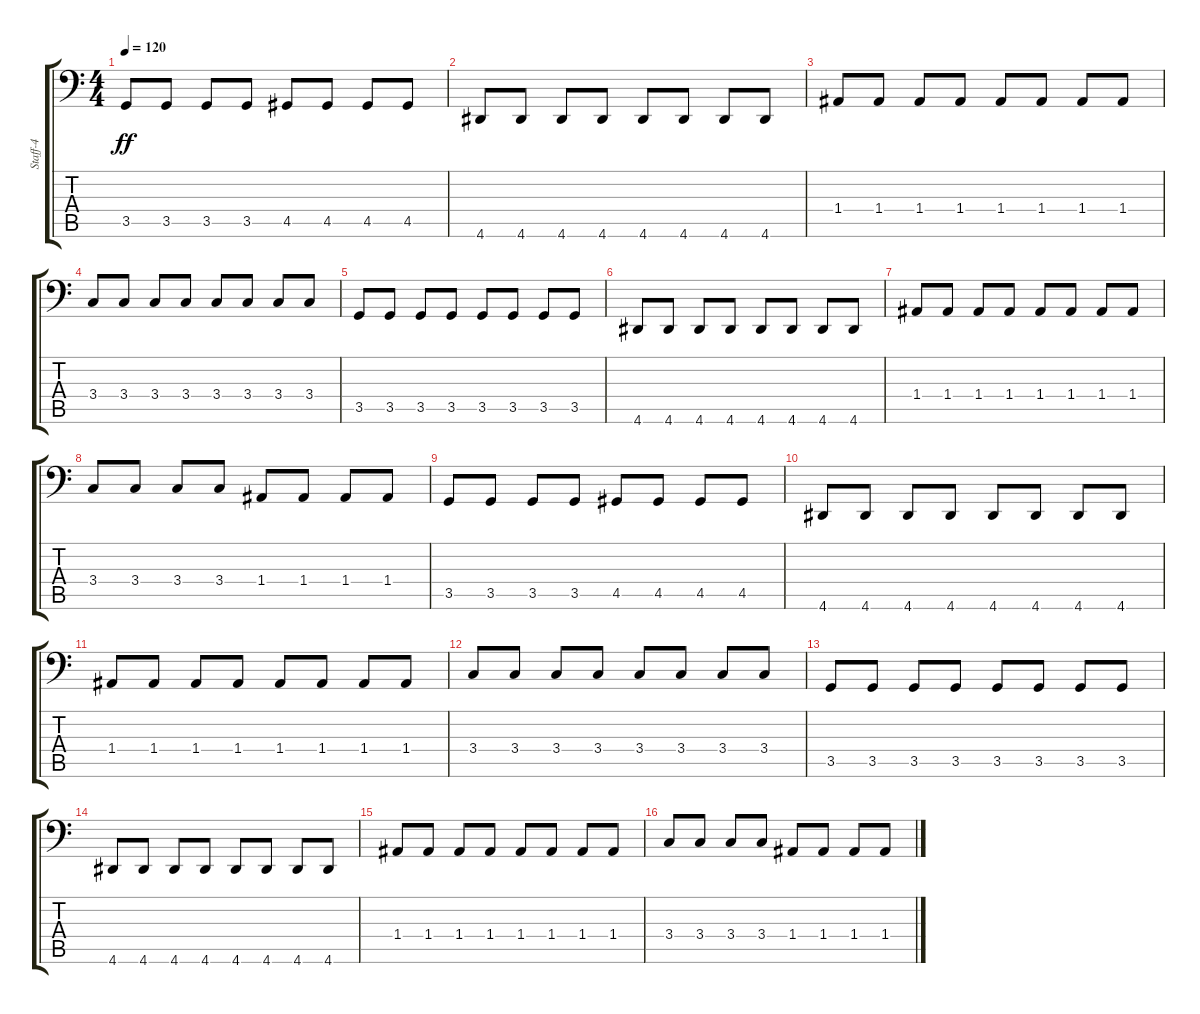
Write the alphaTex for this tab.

\track ("Staff-4" "Staff-4") {instrument electricbassfinger}
\staff {score tabs}
\tuning (C3 G2 D2 A1 E1 B0) {hide}
\ts (4 4)
\tempo 120
\clef f4
\ks c
3.5.8{dy ff} 3.5.8 3.5.8 3.5.8 4.5.8 4.5.8 4.5.8 4.5.8 |
4.6.8 4.6.8 4.6.8 4.6.8 4.6.8 4.6.8 4.6.8 4.6.8 |
1.4.8 1.4.8 1.4.8 1.4.8 1.4.8 1.4.8 1.4.8 1.4.8 |
3.4.8 3.4.8 3.4.8 3.4.8 3.4.8 3.4.8 3.4.8 3.4.8 |
3.5.8 3.5.8 3.5.8 3.5.8 3.5.8 3.5.8 3.5.8 3.5.8 |
4.6.8 4.6.8 4.6.8 4.6.8 4.6.8 4.6.8 4.6.8 4.6.8 |
1.4.8 1.4.8 1.4.8 1.4.8 1.4.8 1.4.8 1.4.8 1.4.8 |
3.4.8 3.4.8 3.4.8 3.4.8 1.4.8 1.4.8 1.4.8 1.4.8 |
3.5.8 3.5.8 3.5.8 3.5.8 4.5.8 4.5.8 4.5.8 4.5.8 |
4.6.8 4.6.8 4.6.8 4.6.8 4.6.8 4.6.8 4.6.8 4.6.8 |
1.4.8 1.4.8 1.4.8 1.4.8 1.4.8 1.4.8 1.4.8 1.4.8 |
3.4.8 3.4.8 3.4.8 3.4.8 3.4.8 3.4.8 3.4.8 3.4.8 |
3.5.8 3.5.8 3.5.8 3.5.8 3.5.8 3.5.8 3.5.8 3.5.8 |
4.6.8 4.6.8 4.6.8 4.6.8 4.6.8 4.6.8 4.6.8 4.6.8 |
1.4.8 1.4.8 1.4.8 1.4.8 1.4.8 1.4.8 1.4.8 1.4.8 |
3.4.8 3.4.8 3.4.8 3.4.8 1.4.8 1.4.8 1.4.8 1.4.8
